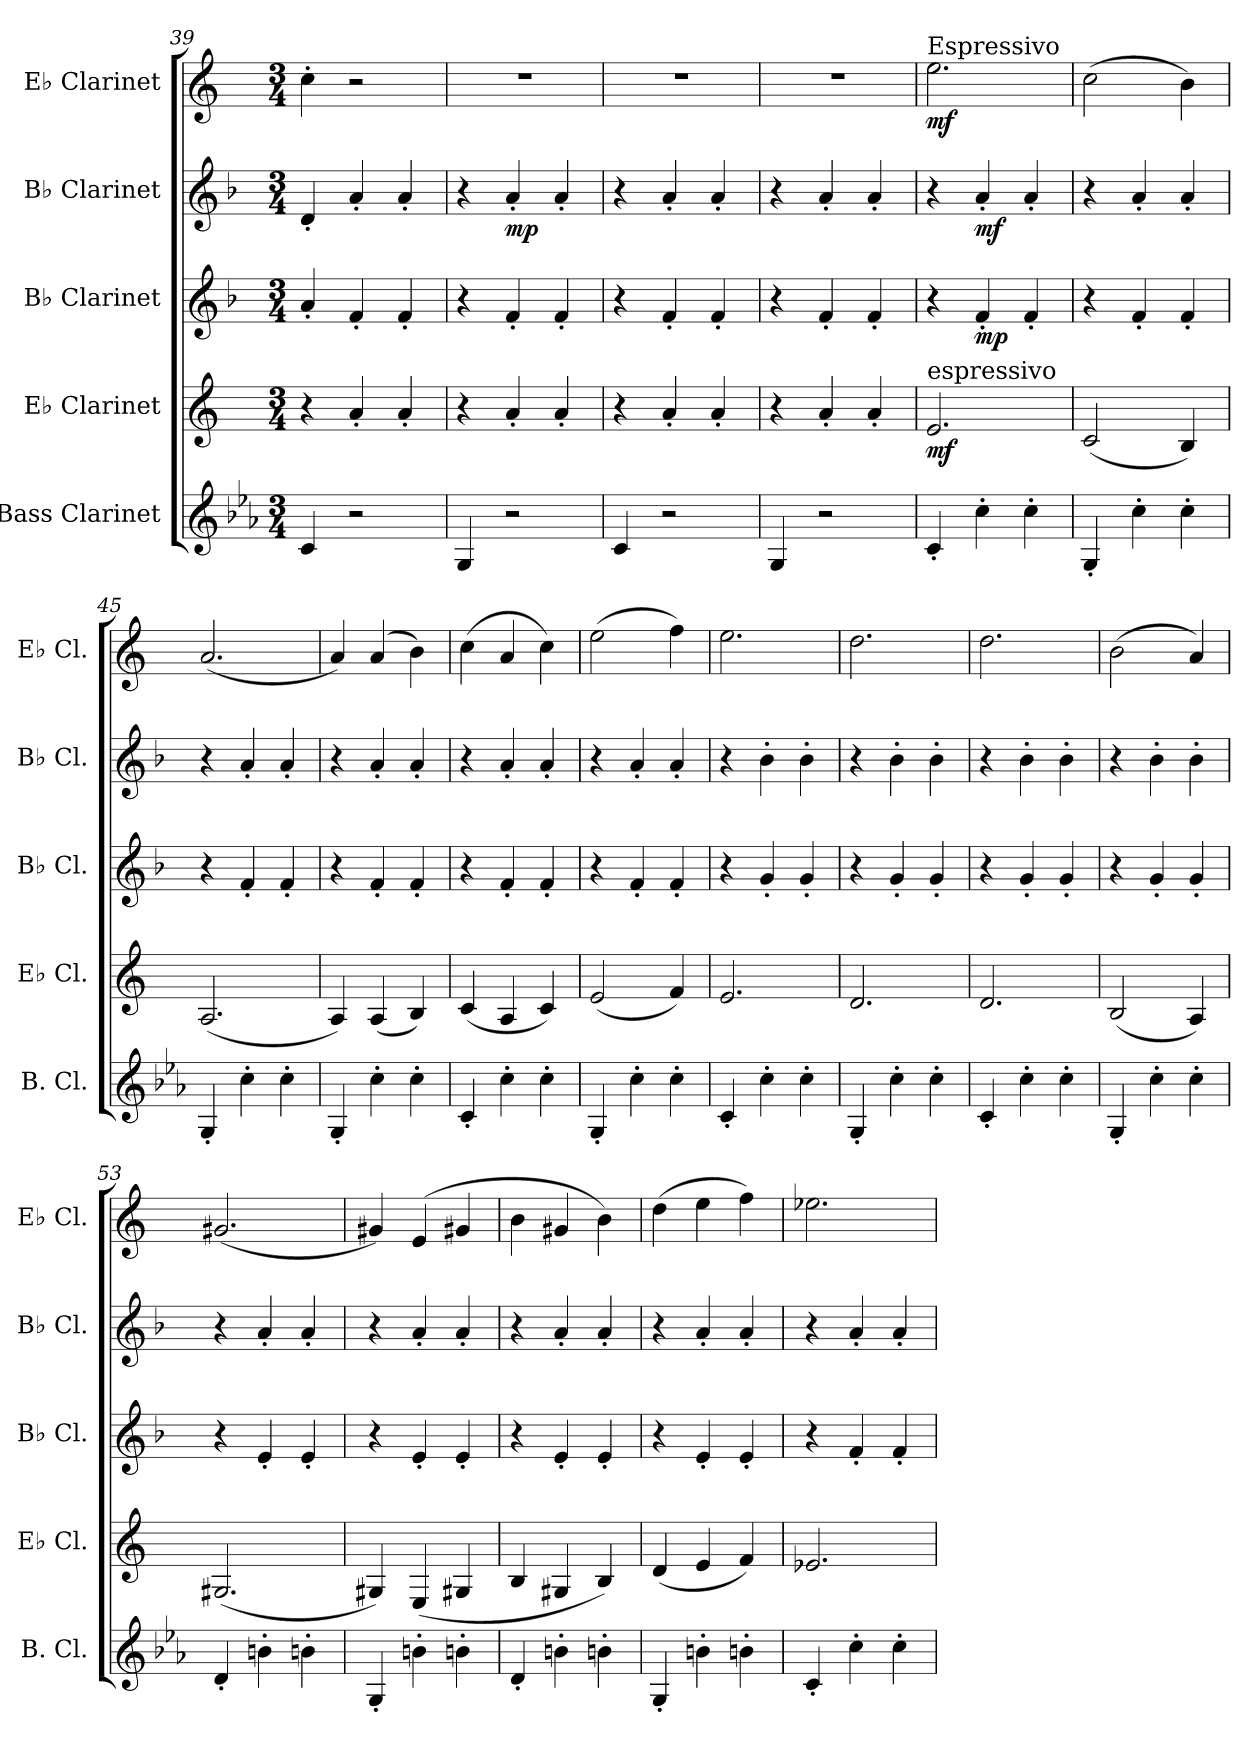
**kern	**kern	**dynam	**kern	**dynam	**kern	**dynam	**kern	**dynam
*part5	*part4	*part4	*part3	*part3	*part2	*part2	*part1	*part1
*staff5	*staff4	*staff4	*staff3	*staff3	*staff2	*staff2	*staff1	*staff1
*I"Bass Clarinet	*I"E♭ Clarinet	*	*I"B♭ Clarinet	*	*I"B♭ Clarinet	*	*I"E♭ Clarinet	*
*I'B. Cl.	*I'E♭ Cl.	*	*I'B♭ Cl.	*	*I'B♭ Cl.	*	*I'E♭ Cl.	*
*clefG2	*clefG2	*	*clefG2	*	*clefG2	*	*clefG2	*
*ITrd8c14	*ITrd-2c-3	*	*ITrd1c2	*	*ITrd1c2	*	*ITrd-2c-3	*
*k[b-e-a-]	*k[b-e-a-]	*	*k[b-e-a-]	*	*k[b-e-a-]	*	*k[b-e-a-]	*
*M3/4	*M3/4	*	*M3/4	*	*M3/4	*	*M3/4	*
=39	=39	=39	=39	=39	=39	=39	=39	=39
4C/	4r	.	4g'/	.	4c'/	.	4ee-'\	.
2r	4cc'/	.	4e-'/	.	4g'/	.	2r	.
.	4cc'/	.	4e-'/	.	4g'/	.	.	.
=40	=40	=40	=40	=40	=40	=40	=40	=40
4GG/	4r	.	4r	.	4r	.	2.r	.
!	!	!	!	!	!	!LO:DY:b	!	!
2r	4cc'/	.	4e-'/	.	4g'/	mp	.	.
.	4cc'/	.	4e-'/	.	4g'/	.	.	.
=41	=41	=41	=41	=41	=41	=41	=41	=41
4C/	4r	.	4r	.	4r	.	2.r	.
2r	4cc'/	.	4e-'/	.	4g'/	.	.	.
.	4cc'/	.	4e-'/	.	4g'/	.	.	.
=42	=42	=42	=42	=42	=42	=42	=42	=42
4GG/	4r	.	4r	.	4r	.	2.r	.
2r	4cc'/	.	4e-'/	.	4g'/	.	.	.
.	4cc'/	.	4e-'/	.	4g'/	.	.	.
=43	=43	=43	=43	=43	=43	=43	=43	=43
!	!	!	!	!	!	!	!LO:TX:a:t=Espressivo	!
!	!LO:TX:a:t=espressivo	!	!	!	!	!	!	!
!	!	!LO:DY:b	!	!	!	!	!	!LO:DY:b
4C'/	2.g/	mf	4r	.	4r	.	2.gg\	mf
!	!	!	!	!LO:DY:b	!	!LO:DY:b	!	!
4c'\	.	.	4e-'/	mp	4g'/	mf	.	.
4c'\	.	.	4e-'/	.	4g'/	.	.	.
=44	=44	=44	=44	=44	=44	=44	=44	=44
4GG'/	(2e-/	.	4r	.	4r	.	(2ee-\	.
4c'\	.	.	4e-'/	.	4g'/	.	.	.
4c'\	4d/)	.	4e-'/	.	4g'/	.	4dd\)	.
=45	=45	=45	=45	=45	=45	=45	=45	=45
4GG'/	(2.c/	.	4r	.	4r	.	(2.cc/	.
4c'\	.	.	4e-'/	.	4g'/	.	.	.
4c'\	.	.	4e-'/	.	4g'/	.	.	.
!!LO:LB:g=z
=46	=46	=46	=46	=46	=46	=46	=46	=46
4GG'/	4c/)	.	4r	.	4r	.	4cc/)	.
4c'\	(4c/	.	4e-'/	.	4g'/	.	(4cc/	.
4c'\	4d/)	.	4e-'/	.	4g'/	.	4dd\)	.
=47	=47	=47	=47	=47	=47	=47	=47	=47
4C'/	(4e-/	.	4r	.	4r	.	(4ee-\	.
4c'\	4c/	.	4e-'/	.	4g'/	.	4cc/	.
4c'\	4e-/)	.	4e-'/	.	4g'/	.	4ee-\)	.
=48	=48	=48	=48	=48	=48	=48	=48	=48
4GG'/	(2g/	.	4r	.	4r	.	(2gg\	.
4c'\	.	.	4e-'/	.	4g'/	.	.	.
4c'\	4a-/)	.	4e-'/	.	4g'/	.	4aa-\)	.
=49	=49	=49	=49	=49	=49	=49	=49	=49
4C'/	2.g/	.	4r	.	4r	.	2.gg\	.
4c'\	.	.	4f'/	.	4a-'\	.	.	.
4c'\	.	.	4f'/	.	4a-'\	.	.	.
=50	=50	=50	=50	=50	=50	=50	=50	=50
4GG'/	2.f/	.	4r	.	4r	.	2.ff\	.
4c'\	.	.	4f'/	.	4a-'\	.	.	.
4c'\	.	.	4f'/	.	4a-'\	.	.	.
=51	=51	=51	=51	=51	=51	=51	=51	=51
4C'/	2.f/	.	4r	.	4r	.	2.ff\	.
4c'\	.	.	4f'/	.	4a-'\	.	.	.
4c'\	.	.	4f'/	.	4a-'\	.	.	.
=52	=52	=52	=52	=52	=52	=52	=52	=52
4GG'/	(2d/	.	4r	.	4r	.	(2dd\	.
4c'\	.	.	4f'/	.	4a-'\	.	.	.
4c'\	4c/)	.	4f'/	.	4a-'\	.	4cc/)	.
=53	=53	=53	=53	=53	=53	=53	=53	=53
4D'/	(2.Bn/	.	4r	.	4r	.	(2.bn/	.
4Bn'\	.	.	4d'/	.	4g'/	.	.	.
4Bn'\	.	.	4d'/	.	4g'/	.	.	.
=54	=54	=54	=54	=54	=54	=54	=54	=54
4GG'/	4Bn/)	.	4r	.	4r	.	4bn/)	.
4Bn'\	(4G/	.	4d'/	.	4g'/	.	(4g/	.
4Bn'\	4Bn/	.	4d'/	.	4g'/	.	4bn/	.
!!LO:PB:g=z
=55	=55	=55	=55	=55	=55	=55	=55	=55
4D'/	4d/	.	4r	.	4r	.	4dd\	.
4Bn'\	4Bn/	.	4d'/	.	4g'/	.	4bn/	.
4Bn'\	4d/)	.	4d'/	.	4g'/	.	4dd\)	.
=56	=56	=56	=56	=56	=56	=56	=56	=56
4GG'/	(4f/	.	4r	.	4r	.	(4ff\	.
4Bn'\	4g/	.	4d'/	.	4g'/	.	4gg\	.
4Bn'\	4a-/)	.	4d'/	.	4g'/	.	4aa-\)	.
=57	=57	=57	=57	=57	=57	=57	=57	=57
4C'/	2.g-X/	.	4r	.	4r	.	2.gg-X\	.
4c'\	.	.	4e-'/	.	4g'/	.	.	.
4c'\	.	.	4e-'/	.	4g'/	.	.	.
=	=	=	=	=	=	=	=	=
*-	*-	*-	*-	*-	*-	*-	*-	*-
